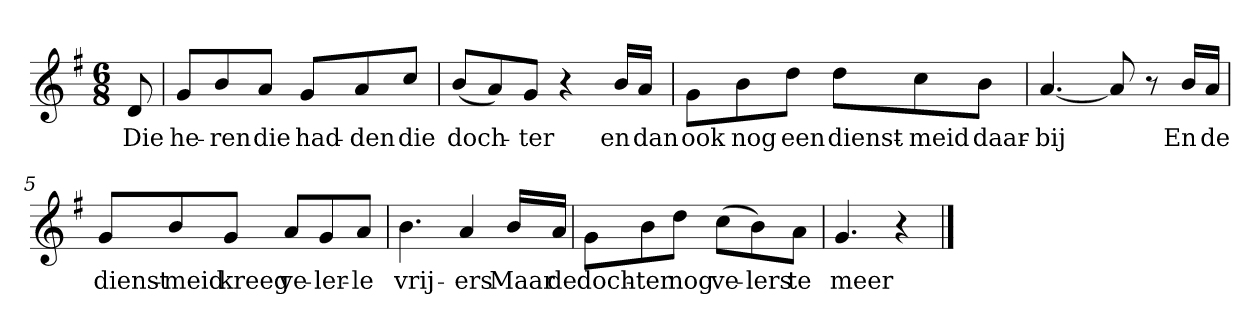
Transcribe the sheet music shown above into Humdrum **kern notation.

**kern	**text
*part1	*part1
*staff1	*staff1
*clefG2	*
*k[f#]	*
*G:	*
*M6/8	*
*MM120	*
=	=
8d	Die
=1	=1
8g/L	he-
8b/	-ren
8a/J	die
8g/L	had-
8a/	-den
8cc/J	die
=2	=2
(8b/L	doch-
8a/)	.
8g/J	-ter
4r	.
16b/LL	en
16a/JJ	dan
=3	=3
8g\L	ook
8b\	nog
8dd\J	een
8dd\L	dienst-
8cc\	-meid
8b\J	daar-
=4	=4
[4.a	-bij
8a]	.
8r	.
16b/LL	En
16a/JJ	de
=5	=5
8g/L	dienst-
8b/	-meid
8g/J	kreeg
8a/L	ve-
8g/	-ler-
8a/J	-le
=6	=6
4.b	vrij-
4a	-ers
16b/LL	Maar
16a/JJ	de
=7	=7
8g\L	doch-
8b\	-ter
8dd\J	nog
(8cc\L	ve-
8b\)	-lers
8a\J	te
=8	=8
4.g	meer
4r	.
==	==
*-	*-
